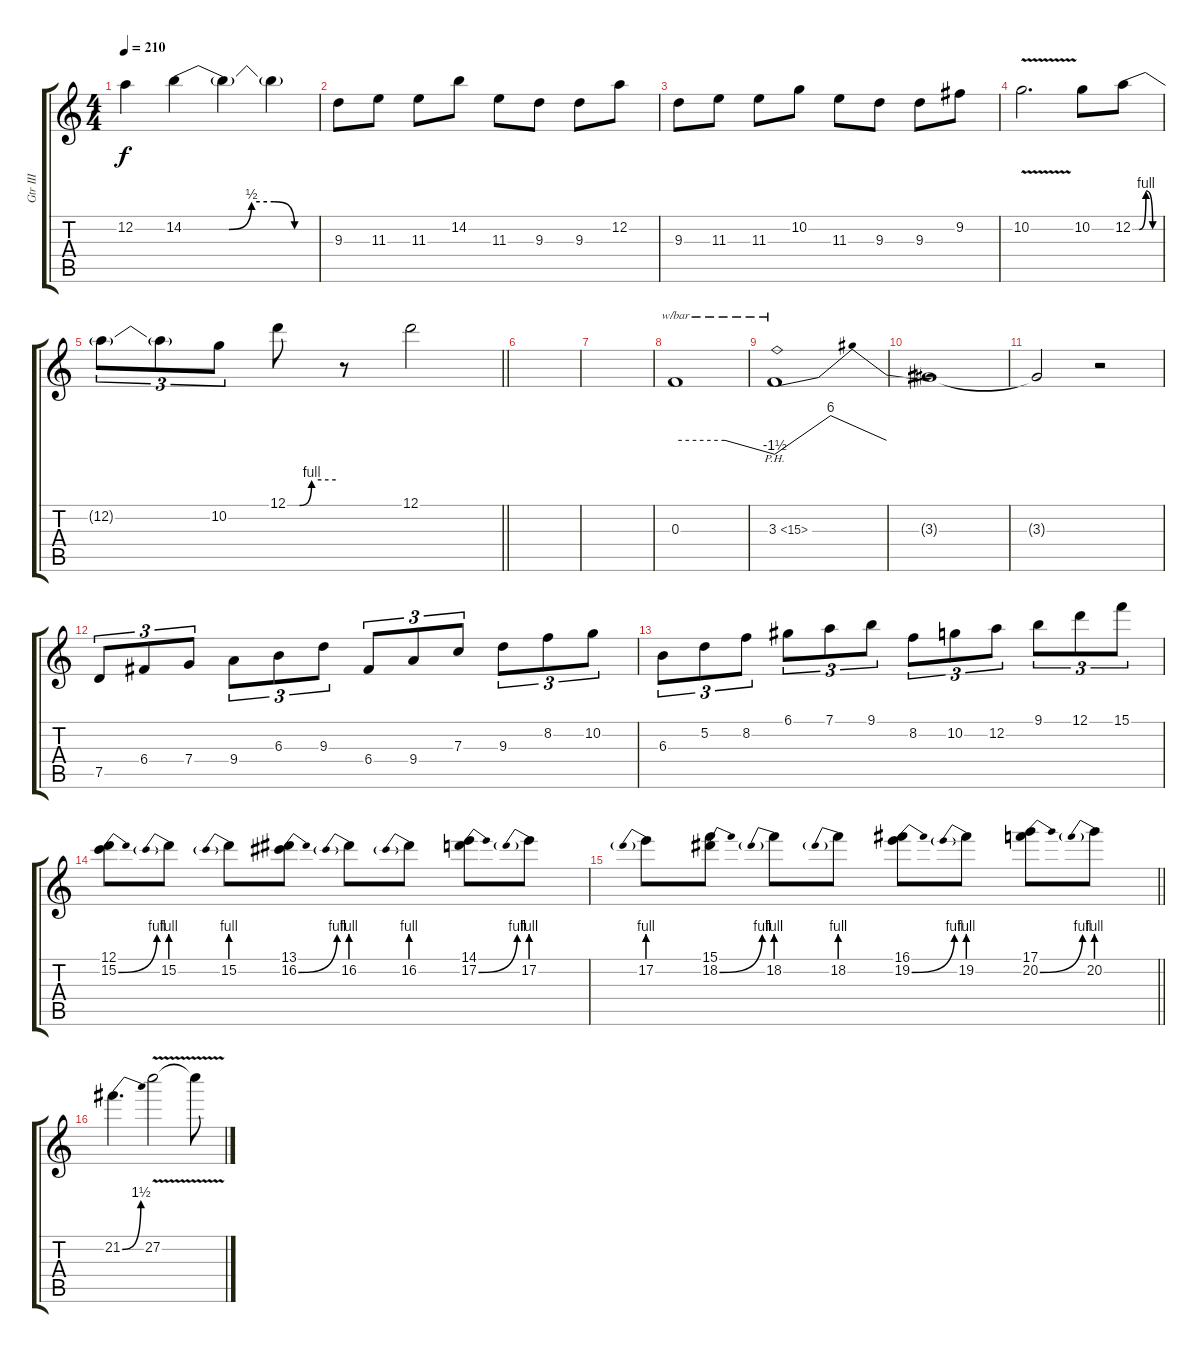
\track ("Gtr III" "Gtr III") {instrument distortionguitar}
\staff {score tabs}
\tuning (D4 A3 F3 C3 G2 D2) {hide}
\ts (4 4)
\tempo 210
\clef g2
\ks c
12.2.4{dy f} 14.2{be (custom 0 0 10 0 20 0 30 2 40 2 49 0 60 0)}.4 14.2{t}.4 14.2{t}.4 |
9.3.8 11.3.8 11.3.8 14.2.8 11.3.8 9.3.8 9.3.8 12.2.8 |
9.3.8 11.3.8 11.3.8 10.2.8 11.3.8 9.3.8 9.3.8 9.2.8 |
10.2{v}.2{d} 10.2.8 12.2{be (custom 0 0 15 0 30 4 45 0 60 0)}.8 |
\barLineRight lightlight
12.2{t}.8{tu (3 2)} 12.2{t}.8{tu (3 2)} 10.2.8{tu (3 2)} 12.1{be (custom 0 0 15 0 30 4 60 4)}.8 r.8 12.1.2 |
|
|
0.3.1{tbe (custom default 0 0 30 0 60 -6) balance 16} |
3.3{ph 12}.1{tbe (dip default 0 -6 22 24 45 24 60 0)} |
3.3{t}.1 |
3.3{t}.2 r.2 |
7.5.8{tu (3 2)} 6.4.8{tu (3 2)} 7.4.8{tu (3 2)} 9.4.8{tu (3 2)} 6.3.8{tu (3 2)} 9.3.8{tu (3 2)} 6.4.8{tu (3 2)} 9.4.8{tu (3 2)} 7.3.8{tu (3 2)} 9.3.8{tu (3 2)} 8.2.8{tu (3 2)} 10.2.8{tu (3 2)} |
6.3.8{tu (3 2)} 5.2.8{tu (3 2)} 8.2.8{tu (3 2)} 6.1.8{tu (3 2)} 7.1.8{tu (3 2)} 9.1.8{tu (3 2)} 8.2.8{tu (3 2)} 10.2.8{tu (3 2)} 12.2.8{tu (3 2)} 9.1.8{tu (3 2)} 12.1.8{tu (3 2)} 15.1.8{tu (3 2)} |
(12.1 15.2{be (bend 0 0 60 4)}).8 15.2{be (prebend 0 4 60 4)}.8 15.2{be (prebend 0 4 60 4)}.8 (13.1 16.2{be (bend 0 0 60 4)}).8 16.2{be (prebend 0 4 60 4)}.8 16.2{be (prebend 0 4 60 4)}.8 (14.1 17.2{be (bend 0 0 60 4)}).8 17.2{be (prebend 0 4 60 4)}.8 |
\barLineRight lightlight
17.2{be (prebend 0 4 60 4)}.8 (15.1 18.2{be (bend 0 0 60 4)}).8 18.2{be (prebend 0 4 60 4)}.8 18.2{be (prebend 0 4 60 4)}.8 (16.1 19.2{be (bend 0 0 60 4)}).8 19.2{be (prebend 0 4 60 4)}.8 (17.1 20.2{be (bend 0 0 60 4)}).8 20.2{be (prebend 0 4 60 4)}.8 |
21.2{be (bend 0 0 60 6)}.4{d} 27.2{v}.2 27.2{t}.8
